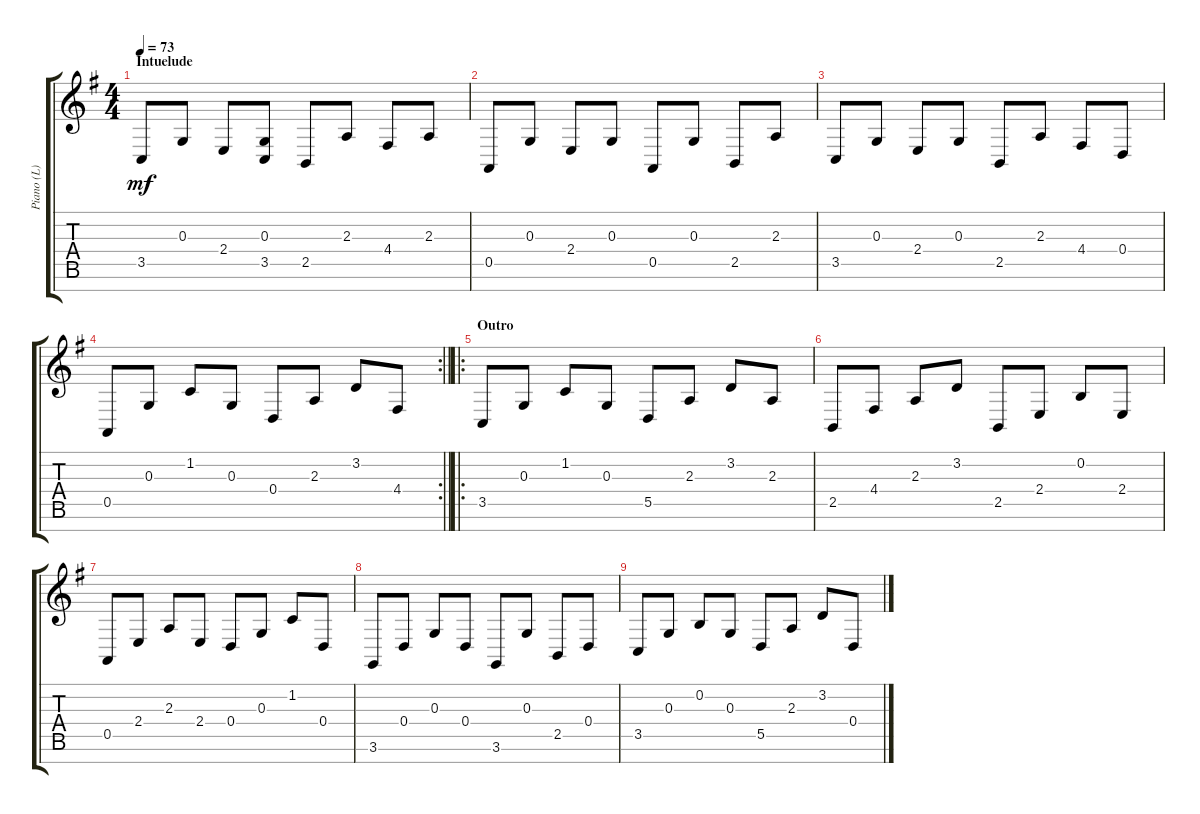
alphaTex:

\track ("Piano (L)" "Piano (L)") {instrument acousticgrandpiano}
\staff {score tabs}
\tuning (E4 B3 G3 D3 A2 E2 B1) {hide}
\ts (4 4)
\section ("" "Intuelude")
\tempo 73
\clef g2
\ks g
3.5.8{dy mf} 0.3.8 2.4.8 (0.3 3.5).8 2.5.8 2.3.8 4.4.8 2.3.8 |
0.5.8 0.3.8 2.4.8 0.3.8 0.5.8 0.3.8 2.5.8 2.3.8 |
3.5.8 0.3.8 2.4.8 0.3.8 2.5.8 2.3.8 4.4.8 0.4.8 |
\rc 2
\barLineRight lightlight
0.5.8 0.3.8 1.2.8 0.3.8 0.4.8 2.3.8 3.2.8 4.4.8 |
\ro
\section ("" "Outro")
3.5.8 0.3.8 1.2.8 0.3.8 5.5.8 2.3.8 3.2.8 2.3.8 |
2.5.8 4.4.8 2.3.8 3.2.8 2.5.8 2.4.8 0.2.8 2.4.8 |
0.5.8 2.4.8 2.3.8 2.4.8 0.4.8 0.3.8 1.2.8 0.4.8 |
3.6.8 0.4.8 0.3.8 0.4.8 3.6.8 0.3.8 2.5.8 0.4.8 |
3.5.8 0.3.8 0.2.8 0.3.8 5.5.8 2.3.8 3.2.8 0.4.8
